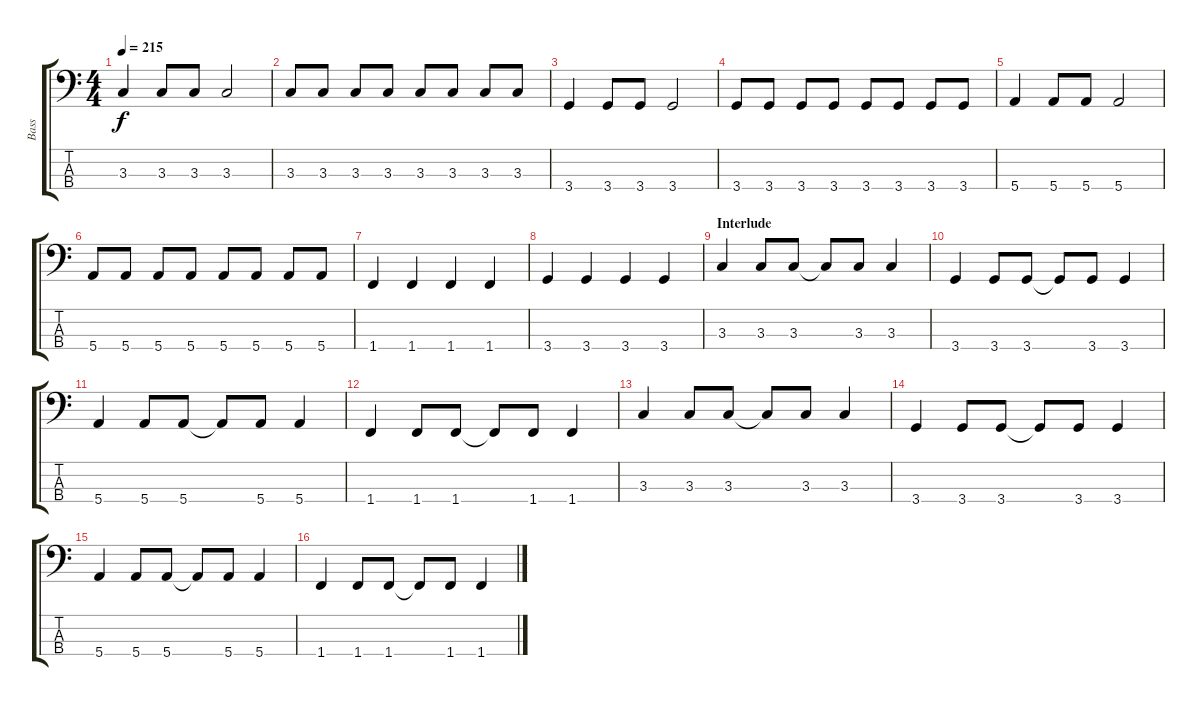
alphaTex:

\track ("Bass" "Bass") {instrument electricbassfinger}
\staff {score tabs}
\tuning (G2 D2 A1 E1) {hide}
\ts (4 4)
\tempo 215
\clef f4
\ks c
3.3.4{dy f} 3.3.8 3.3.8 3.3.2 |
3.3.8 3.3.8 3.3.8 3.3.8 3.3.8 3.3.8 3.3.8 3.3.8 |
3.4.4 3.4.8 3.4.8 3.4.2 |
3.4.8 3.4.8 3.4.8 3.4.8 3.4.8 3.4.8 3.4.8 3.4.8 |
5.4.4 5.4.8 5.4.8 5.4.2 |
5.4.8 5.4.8 5.4.8 5.4.8 5.4.8 5.4.8 5.4.8 5.4.8 |
1.4.4 1.4.4 1.4.4 1.4.4 |
3.4.4 3.4.4 3.4.4 3.4.4 |
\section ("" "Interlude")
3.3.4 3.3.8 3.3.8 3.3{t}.8 3.3.8 3.3.4 |
3.4.4 3.4.8 3.4.8 3.4{t}.8 3.4.8 3.4.4 |
5.4.4 5.4.8 5.4.8 5.4{t}.8 5.4.8 5.4.4 |
1.4.4 1.4.8 1.4.8 1.4{t}.8 1.4.8 1.4.4 |
3.3.4 3.3.8 3.3.8 3.3{t}.8 3.3.8 3.3.4 |
3.4.4 3.4.8 3.4.8 3.4{t}.8 3.4.8 3.4.4 |
5.4.4 5.4.8 5.4.8 5.4{t}.8 5.4.8 5.4.4 |
1.4.4 1.4.8 1.4.8 1.4{t}.8 1.4.8 1.4.4
